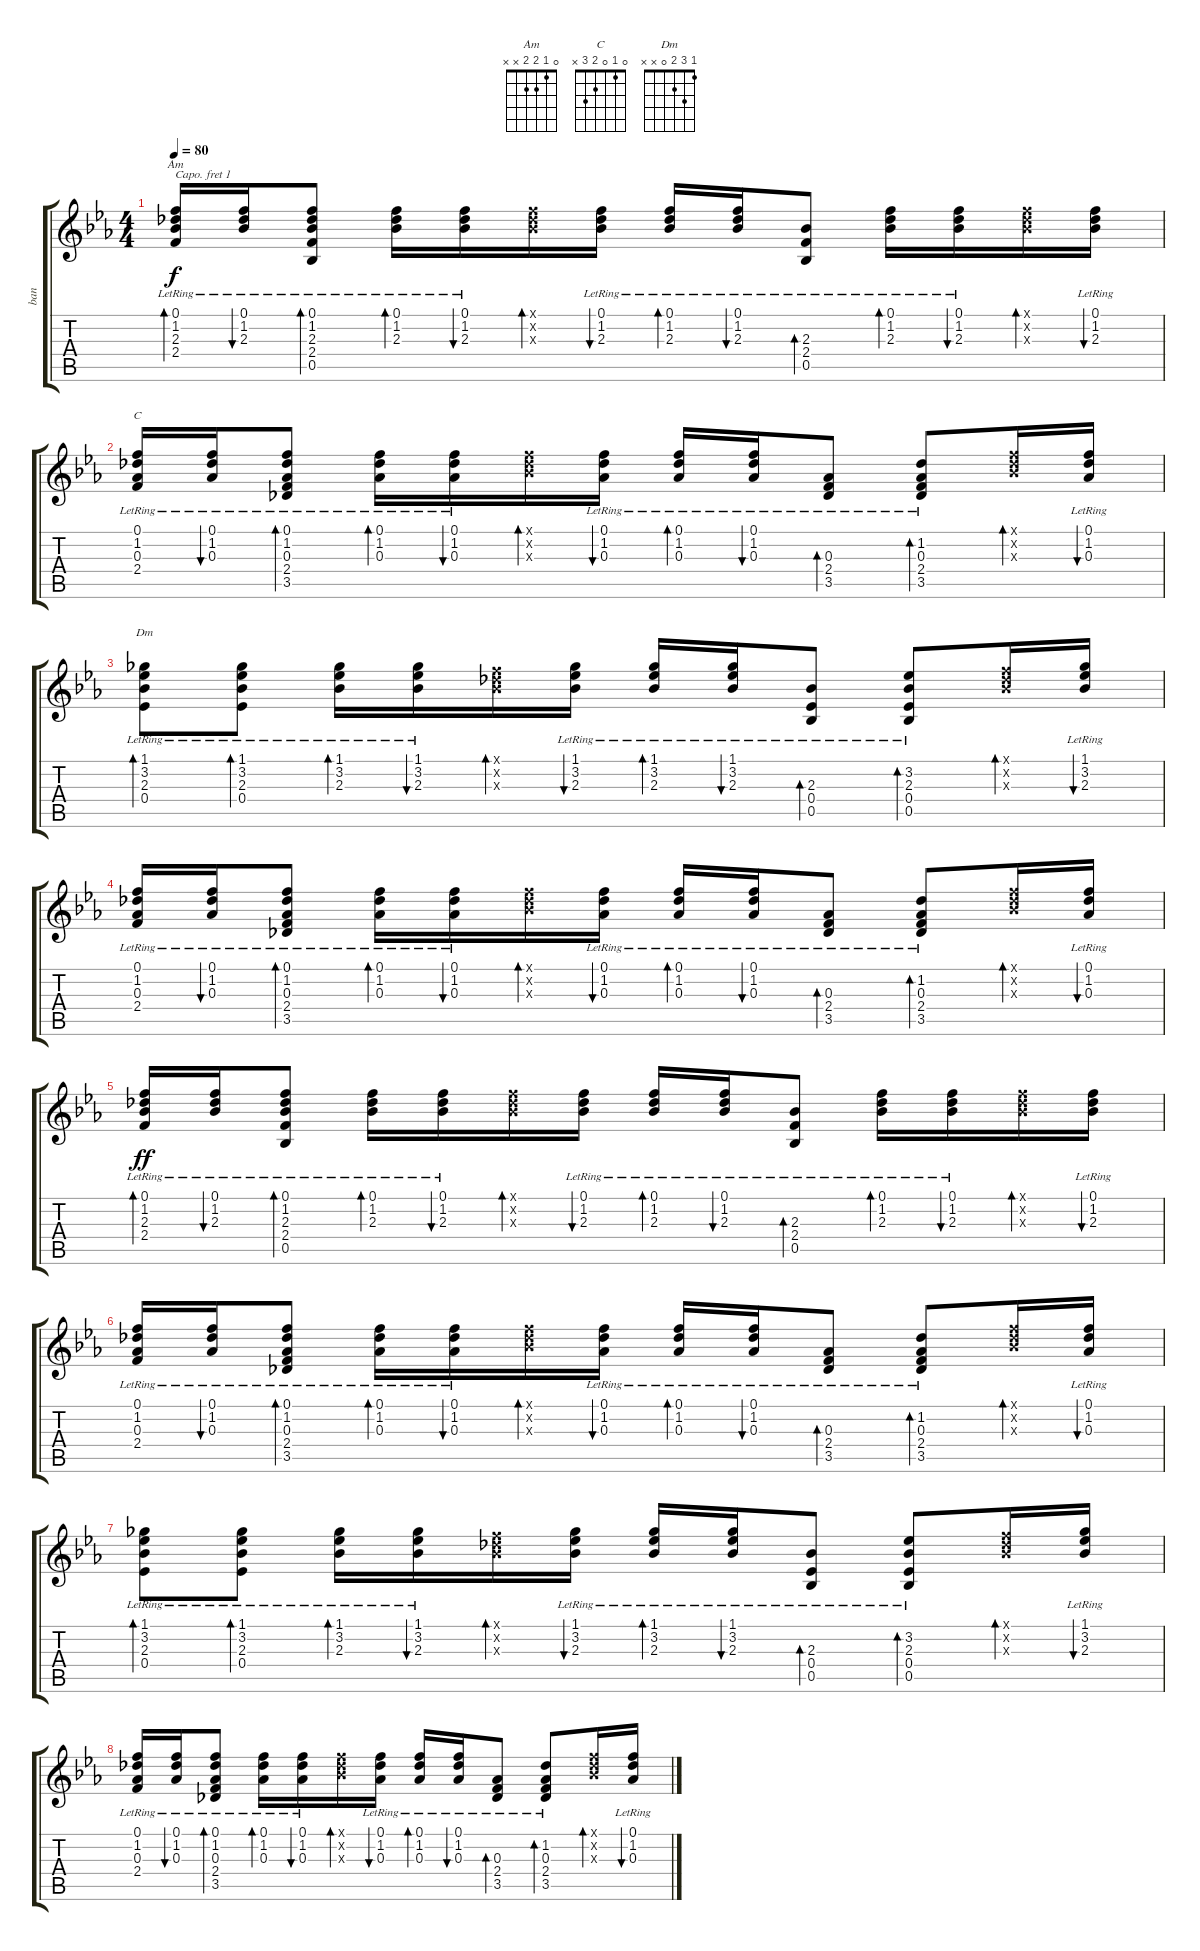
\track ("ban" "ban") {instrument acousticguitarsteel}
\staff {score tabs}
\capo 1
\tuning (E4 B3 G3 D3 A2 E2) {hide}
\chord ("Am" 0 1 2 2 x x)
\chord ("C" 0 1 0 2 3 x)
\chord ("Dm" 1 3 2 0 x x)
\ts (4 4)
\tempo 80
\clef g2
\ks eb
(0.1{lr} 1.2{lr} 2.3{lr} 2.4{lr}).16{bd 30 ch "Am" dy f} (0.1{lr} 1.2{lr} 2.3{lr}).16{bu 30} (0.1{lr} 1.2{lr} 2.3{lr} 2.4{lr} 0.5{lr}).8{bd 30} (0.1{lr} 1.2{lr} 2.3{lr}).16{bd 30} (0.1{lr} 1.2{lr} 2.3{lr}).16{bu 30} (0.1{x} 1.2{x} 2.3{x}).16{bd 30} (0.1{lr} 1.2{lr} 2.3{lr}).16{bu 30} (0.1{lr} 1.2{lr} 2.3{lr}).16{bd 30} (0.1{lr} 1.2{lr} 2.3{lr}).16{bu 30} (2.3{lr} 2.4{lr} 0.5{lr}).8{bd 30} (0.1{lr} 1.2{lr} 2.3{lr}).16{bd 30} (0.1{lr} 1.2{lr} 2.3{lr}).16{bu 30} (0.1{x} 1.2{x} 2.3{x}).16{bd 30} (0.1{lr} 1.2{lr} 2.3{lr}).16{bu 30} |
(0.1{lr} 1.2{lr} 0.3{lr} 2.4{lr}).16{ch "C"} (0.1{lr} 1.2{lr} 0.3{lr}).16{bu 30} (0.1{lr} 1.2{lr} 0.3{lr} 2.4{lr} 3.5{lr}).8{bd 30} (0.1{lr} 1.2{lr} 0.3{lr}).16{bd 30} (0.1{lr} 1.2{lr} 0.3{lr}).16{bu 30} (0.1{x} 1.2{x} 2.3{x}).16{bd 30} (0.1{lr} 1.2{lr} 0.3{lr}).16{bu 30} (0.1{lr} 1.2{lr} 0.3{lr}).16{bd 30} (0.1{lr} 1.2{lr} 0.3{lr}).16{bu 30} (0.3{lr} 2.4{lr} 3.5{lr}).8{bd 30} (1.2{lr} 0.3{lr} 2.4{lr} 3.5{lr}).8{bd 30} (0.1{x} 1.2{x} 2.3{x}).16{bd 30} (0.1{lr} 1.2{lr} 0.3{lr}).16{bu 30} |
(1.1{lr} 3.2{lr} 2.3{lr} 0.4{lr}).8{bd 30 ch "Dm"} (1.1{lr} 3.2{lr} 2.3{lr} 0.4{lr}).8{bd 30} (1.1{lr} 3.2{lr} 2.3{lr}).16{bd 30} (1.1{lr} 3.2{lr} 2.3{lr}).16{bu 30} (0.1{x} 1.2{x} 2.3{x}).16{bd 30} (1.1{lr} 3.2{lr} 2.3{lr}).16{bu 30} (1.1{lr} 3.2{lr} 2.3{lr}).16{bd 30} (1.1{lr} 3.2{lr} 2.3{lr}).16{bu 30} (2.3{lr} 0.4{lr} 0.5{lr}).8{bd 30} (3.2{lr} 2.3{lr} 0.4{lr} 0.5{lr}).8{bd 30} (0.1{x} 1.2{x} 2.3{x}).16{bd 30} (1.1{lr} 3.2{lr} 2.3{lr}).16{bu 30} |
(0.1{lr} 1.2{lr} 0.3{lr} 2.4{lr}).16 (0.1{lr} 1.2{lr} 0.3{lr}).16{bu 30} (0.1{lr} 1.2{lr} 0.3{lr} 2.4{lr} 3.5{lr}).8{bd 30} (0.1{lr} 1.2{lr} 0.3{lr}).16{bd 30} (0.1{lr} 1.2{lr} 0.3{lr}).16{bu 30} (0.1{x} 1.2{x} 2.3{x}).16{bd 30} (0.1{lr} 1.2{lr} 0.3{lr}).16{bu 30} (0.1{lr} 1.2{lr} 0.3{lr}).16{bd 30} (0.1{lr} 1.2{lr} 0.3{lr}).16{bu 30} (0.3{lr} 2.4{lr} 3.5{lr}).8{bd 30} (1.2{lr} 0.3{lr} 2.4{lr} 3.5{lr}).8{bd 30} (0.1{x} 1.2{x} 2.3{x}).16{bd 30} (0.1{lr} 1.2{lr} 0.3{lr}).16{bu 30} |
(0.1{lr} 1.2{lr} 2.3{lr} 2.4{lr}).16{bd 30 dy ff} (0.1{lr} 1.2{lr} 2.3{lr}).16{bu 30} (0.1{lr} 1.2{lr} 2.3{lr} 2.4{lr} 0.5{lr}).8{bd 30} (0.1{lr} 1.2{lr} 2.3{lr}).16{bd 30} (0.1{lr} 1.2{lr} 2.3{lr}).16{bu 30} (0.1{x} 1.2{x} 2.3{x}).16{bd 30} (0.1{lr} 1.2{lr} 2.3{lr}).16{bu 30} (0.1{lr} 1.2{lr} 2.3{lr}).16{bd 30} (0.1{lr} 1.2{lr} 2.3{lr}).16{bu 30} (2.3{lr} 2.4{lr} 0.5{lr}).8{bd 30} (0.1{lr} 1.2{lr} 2.3{lr}).16{bd 30} (0.1{lr} 1.2{lr} 2.3{lr}).16{bu 30} (0.1{x} 1.2{x} 2.3{x}).16{bd 30} (0.1{lr} 1.2{lr} 2.3{lr}).16{bu 30} |
(0.1{lr} 1.2{lr} 0.3{lr} 2.4{lr}).16 (0.1{lr} 1.2{lr} 0.3{lr}).16{bu 30} (0.1{lr} 1.2{lr} 0.3{lr} 2.4{lr} 3.5{lr}).8{bd 30} (0.1{lr} 1.2{lr} 0.3{lr}).16{bd 30} (0.1{lr} 1.2{lr} 0.3{lr}).16{bu 30} (0.1{x} 1.2{x} 2.3{x}).16{bd 30} (0.1{lr} 1.2{lr} 0.3{lr}).16{bu 30} (0.1{lr} 1.2{lr} 0.3{lr}).16{bd 30} (0.1{lr} 1.2{lr} 0.3{lr}).16{bu 30} (0.3{lr} 2.4{lr} 3.5{lr}).8{bd 30} (1.2{lr} 0.3{lr} 2.4{lr} 3.5{lr}).8{bd 30} (0.1{x} 1.2{x} 2.3{x}).16{bd 30} (0.1{lr} 1.2{lr} 0.3{lr}).16{bu 30} |
(1.1{lr} 3.2{lr} 2.3{lr} 0.4{lr}).8{bd 30} (1.1{lr} 3.2{lr} 2.3{lr} 0.4{lr}).8{bd 30} (1.1{lr} 3.2{lr} 2.3{lr}).16{bd 30} (1.1{lr} 3.2{lr} 2.3{lr}).16{bu 30} (0.1{x} 1.2{x} 2.3{x}).16{bd 30} (1.1{lr} 3.2{lr} 2.3{lr}).16{bu 30} (1.1{lr} 3.2{lr} 2.3{lr}).16{bd 30} (1.1{lr} 3.2{lr} 2.3{lr}).16{bu 30} (2.3{lr} 0.4{lr} 0.5{lr}).8{bd 30} (3.2{lr} 2.3{lr} 0.4{lr} 0.5{lr}).8{bd 30} (0.1{x} 1.2{x} 2.3{x}).16{bd 30} (1.1{lr} 3.2{lr} 2.3{lr}).16{bu 30} |
(0.1{lr} 1.2{lr} 0.3{lr} 2.4{lr}).16 (0.1{lr} 1.2{lr} 0.3{lr}).16{bu 30} (0.1{lr} 1.2{lr} 0.3{lr} 2.4{lr} 3.5{lr}).8{bd 30} (0.1{lr} 1.2{lr} 0.3{lr}).16{bd 30} (0.1{lr} 1.2{lr} 0.3{lr}).16{bu 30} (0.1{x} 1.2{x} 2.3{x}).16{bd 30} (0.1{lr} 1.2{lr} 0.3{lr}).16{bu 30} (0.1{lr} 1.2{lr} 0.3{lr}).16{bd 30} (0.1{lr} 1.2{lr} 0.3{lr}).16{bu 30} (0.3{lr} 2.4{lr} 3.5{lr}).8{bd 30} (1.2{lr} 0.3{lr} 2.4{lr} 3.5{lr}).8{bd 30} (0.1{x} 1.2{x} 2.3{x}).16{bd 30} (0.1{lr} 1.2{lr} 0.3{lr}).16{bu 30}
